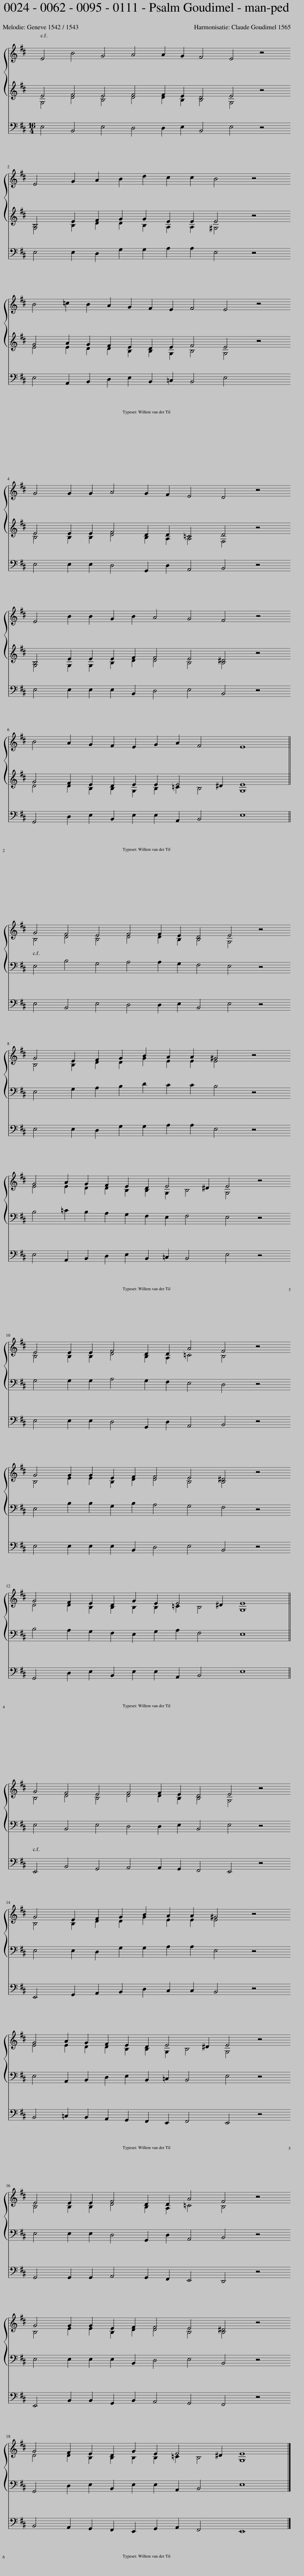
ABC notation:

X:1
%%score { ( 1 5 ) | ( 2 3 ) | 4 }
L:1/8
M:16/4
I:linebreak $
K:D
V:1 treble
V:5 treble
V:2 treble
V:3 treble
V:4 bass
V:1
!f! E4 B4 G4 A4 A2 G2 F4 E4 z4 |$ E4 G2 A2 B2 d2 c2 c2 B4 z4 |$ B4 =c2 B2 A2 G2 F2 E2 F4 E4 z4 |$ G4 G2 G2 A4 G2 F2 E4 D4 z4 |$ E4 B2 B2 G2 B2 A4 G4 F4 z4 |$ %5
 B4 A2 G2 F2 E2 G2 A2 F4 E8 ||$!mf! G4 F4 E4 F4 F2 E2 D4 E4 z4 |$ G4 E2 F2 G2 B2 A2 A2 ^G4 z4 |$ G4 A2 G2 F2 E2 D2 E4 ^D2 E4 z4 |$ E4 E2 E2 F4 D2 D2 A4 F4 z4 |$ %10
 G4 G2 G2 E2 F2 F4 E4 ^D4 z4 |$ G4 F2 E2 D2 G2 E2 E4 ^D2 E8 ||$!mf! G4 F4 E4 F4 F2 E2 D4 E4 z4 |$ G4 E2 F2 G2 B2 A2 A2 ^G4 z4 |$ G4 A2 G2 F2 E2 D2 E4 ^D2 E4 z4 |$ %15
 E4 E2 E2 F4 D2 D2 A4 F4 z4 |$ G4 G2 G2 E2 F2 F4 E4 ^D4 z4 |$ G4 F2 E2 D2 G2 E2 E4 ^D2 E8 |] %18
V:2
!mf! E4 F4 E4 F4 F2 E2 D4 E4 z4 |$ B,4 E2 F2 G2 G2 E2 E2 E4 z4 |$ G4 A2 G2 F2 E2 D2 E2 F4 E4 z4 |$ E4 E2 E2 F4 D2 D2 =C4 D4 z4 |$ B,4 E2 E2 E2 F2 F4 E4 ^D4 z4 |$ %5
 G4 F2 E2 D2 E2 E2 E4 ^D2 E8 ||$[K:bass]!ff! E,4 B,4 G,4 A,4 A,2 G,2 F,4 E,4 z4 |$ E,4 G,2 A,2 B,2 D2 C2 C2 B,4 z4 |$ B,4 =C2 B,2 A,2 G,2 F,2 E,2 F,4 E,4 z4 |$ G,4 G,2 G,2 A,4 G,2 F,2 E,4 D,4 z4 |$ %10
 E,4 B,2 B,2 G,2 B,2 A,4 G,4 F,4 z4 |$ B,4 A,2 G,2 F,2 E,2 G,2 A,2 F,4 E,8 ||$!mf! E,4 B,,4 E,4 D,4 D,2 E,2 B,,4 E,4 z4 |$ E,4 E,2 D,2 G,2 G,2 A,2 A,2 E,4 z4 |$ E,4 A,,2 B,,2 D,2 E,2 B,,2 =C,2 B,,4 E,4 z4 |$ %15
 E,4 E,2 E,2 D,4 G,,2 D,2 A,,4 B,,4 z4 |$ E,4 E,2 E,2 E,2 B,,2 D,4 E,4 B,,4 z4 |$ G,,4 D,2 E,2 B,,2 E,2 E,2 A,,2 B,,4 E,8 |] %18
V:3
 G,4 D4 B,4 D4 D2 B,2 B,4 G,4 x4 |$ G,4 B,2 D2 D2 B,2 A,2 A,2 ^G,4 x4 |$ E4 E2 D2 D2 B,2 B,2 G,2 B,4 G,4 x4 |$ B,4 B,2 B,2 D4 B,2 A,2 A,4 F,4 x4 |$ G,4 G,2 G,2 B,2 D2 D4 B,4 B,4 x4 |$ %5
 D4 D2 B,2 B,2 G,2 B,2 =C2 B,4 G,8 ||$[K:bass] x32 |$ x24 |$ x28 |$ x28 |$ %10
 x28 |$ x28 ||$ x32 |$ x24 |$ x28 |$ %15
 x28 |$ x28 |$ x28 |] %18
V:4
!mf! E,4 B,,4 E,4 D,4 D,2 E,2 B,,4 E,4 z4 |$ E,4 E,2 D,2 G,2 G,2 A,2 A,2 E,4 z4 |$ E,4 A,,2 B,,2 D,2 E,2 B,,2 =C,2 B,,4 E,4 x4 |$ E,4 E,2 E,2 D,4 G,,2 D,2 A,,4 B,,4 z4 |$ E,4 E,2 E,2 E,2 B,,2 D,4 E,4 B,,4 z4 |$ %5
 G,,4 D,2 E,2 B,,2 E,2 E,2 A,,2 B,,4 E,8 ||$!mf! E,4 B,,4 E,4 D,4 D,2 E,2 B,,4 E,4 z4 |$ E,4 E,2 D,2 G,2 G,2 A,2 A,2 E,4 z4 |$ E,4 A,,2 B,,2 D,2 E,2 B,,2 =C,2 B,,4 E,4 z4 |$ E,4 E,2 E,2 D,4 G,,2 D,2 A,,4 B,,4 z4 |$ %10
 E,4 E,2 E,2 E,2 B,,2 D,4 E,4 B,,4 z4 |$ G,,4 D,2 E,2 B,,2 E,2 E,2 A,,2 B,,4 E,8 ||$!fff! E,,4 B,,4 G,,4 A,,4 A,,2 G,,2 F,,4 E,,4 z4 |$ E,,4 G,,2 A,,2 B,,2 D,2 C,2 C,2 B,,4 z4 |$ B,,4 =C,2 B,,2 A,,2 G,,2 F,,2 E,,2 F,,4 E,,4 z4 |$ %15
 G,,4 G,,2 G,,2 A,,4 G,,2 F,,2 E,,4 D,,4 z4 |$ E,,4 B,,2 B,,2 G,,2 B,,2 A,,4 G,,4 F,,4 z4 |$ B,,4 A,,2 G,,2 F,,2 E,,2 G,,2 A,,2 F,,4 E,,8 |] %18
V:5
 x32 |$ x24 |$ x28 |$ x28 |$ x28 |$ %5
 x28 ||$ B,4 D4 B,4 D4 D2 B,2 B,4 G,4 x4 |$ B,4 B,2 D2 D2 G2 E2 E2 E4 x4 |$ E4 E2 D2 D2 B,2 B,2 G,2 B,4 G,4 x4 |$ B,4 B,2 B,2 D4 B,2 A,2 =C4 B,4 x4 |$ %10
 B,4 E2 E2 B,2 D2 D4 B,4 B,4 x4 |$ D4 D2 B,2 B,2 B,2 B,2 =C2 B,4 G,8 ||$ B,4 D4 B,4 D4 D2 B,2 B,4 G,4 x4 |$ B,4 B,2 D2 D2 G2 E2 E2 E4 x4 |$ E4 E2 D2 D2 B,2 B,2 G,2 B,4 G,4 x4 |$ %15
 B,4 B,2 B,2 D4 B,2 A,2 =C4 B,4 x4 |$ B,4 E2 E2 B,2 D2 D4 B,4 B,4 x4 |$ D4 D2 B,2 B,2 B,2 B,2 =C2 B,4 G,8 |] %18
